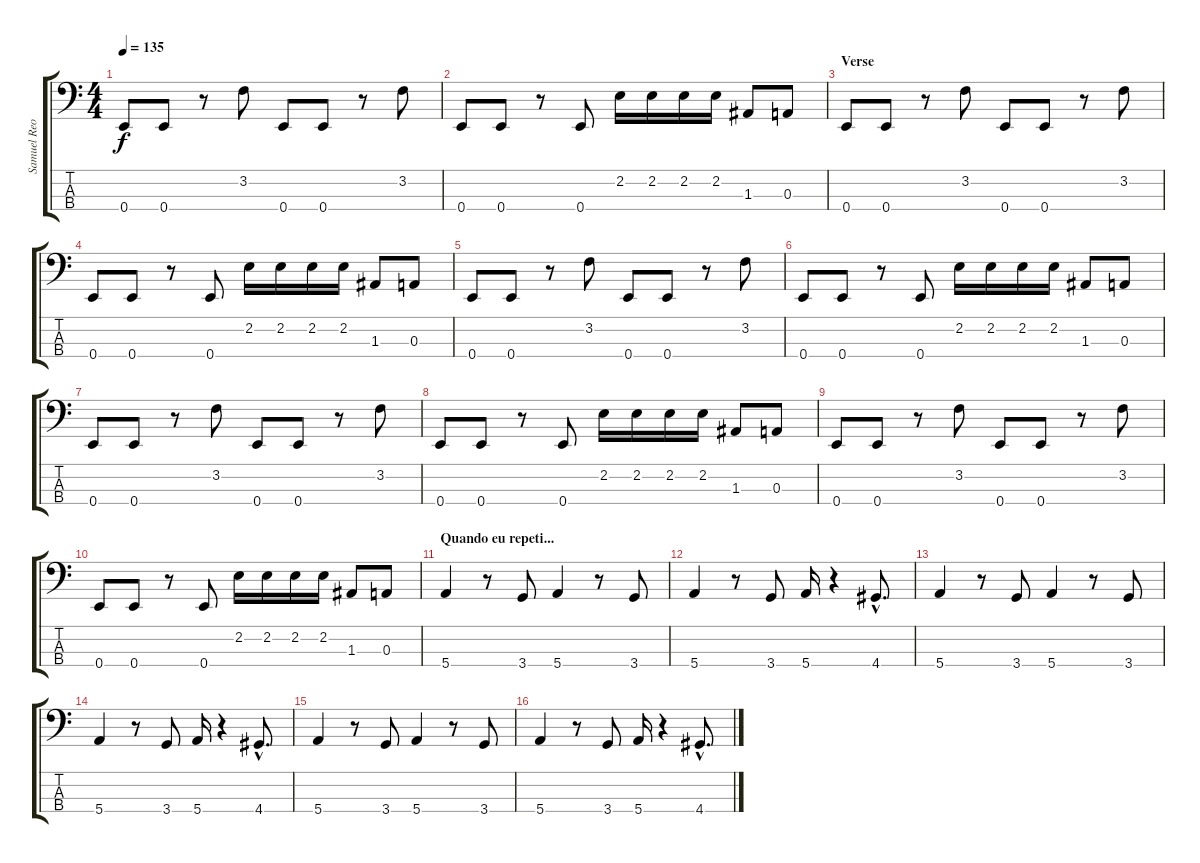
\track ("Samuel Reoli" "Samuel Reo") {instrument electricbassfinger}
\staff {score tabs}
\tuning (G2 D2 A1 E1) {hide}
\ts (4 4)
\tempo 135
\clef f4
\ks c
0.4.8{dy f} 0.4.8 r.8 3.2.8 0.4.8 0.4.8 r.8 3.2.8 |
0.4.8 0.4.8 r.8 0.4.8 2.2.16 2.2.16 2.2.16 2.2.16 1.3.8 0.3.8 |
\section ("" "Verse")
0.4.8 0.4.8 r.8 3.2.8 0.4.8 0.4.8 r.8 3.2.8 |
0.4.8 0.4.8 r.8 0.4.8 2.2.16 2.2.16 2.2.16 2.2.16 1.3.8 0.3.8 |
0.4.8 0.4.8 r.8 3.2.8 0.4.8 0.4.8 r.8 3.2.8 |
0.4.8 0.4.8 r.8 0.4.8 2.2.16 2.2.16 2.2.16 2.2.16 1.3.8 0.3.8 |
0.4.8 0.4.8 r.8 3.2.8 0.4.8 0.4.8 r.8 3.2.8 |
0.4.8 0.4.8 r.8 0.4.8 2.2.16 2.2.16 2.2.16 2.2.16 1.3.8 0.3.8 |
0.4.8 0.4.8 r.8 3.2.8 0.4.8 0.4.8 r.8 3.2.8 |
0.4.8 0.4.8 r.8 0.4.8 2.2.16 2.2.16 2.2.16 2.2.16 1.3.8 0.3.8 |
\section ("" "Quando eu repeti...")
5.4.4 r.8 3.4.8 5.4.4 r.8 3.4.8 |
5.4.4 r.8 3.4.8 5.4.16 r.4 4.4{hac}.8{d} |
5.4.4 r.8 3.4.8 5.4.4 r.8 3.4.8 |
5.4.4 r.8 3.4.8 5.4.16 r.4 4.4{hac}.8{d} |
5.4.4 r.8 3.4.8 5.4.4 r.8 3.4.8 |
5.4.4 r.8 3.4.8 5.4.16 r.4 4.4{hac}.8{d}
